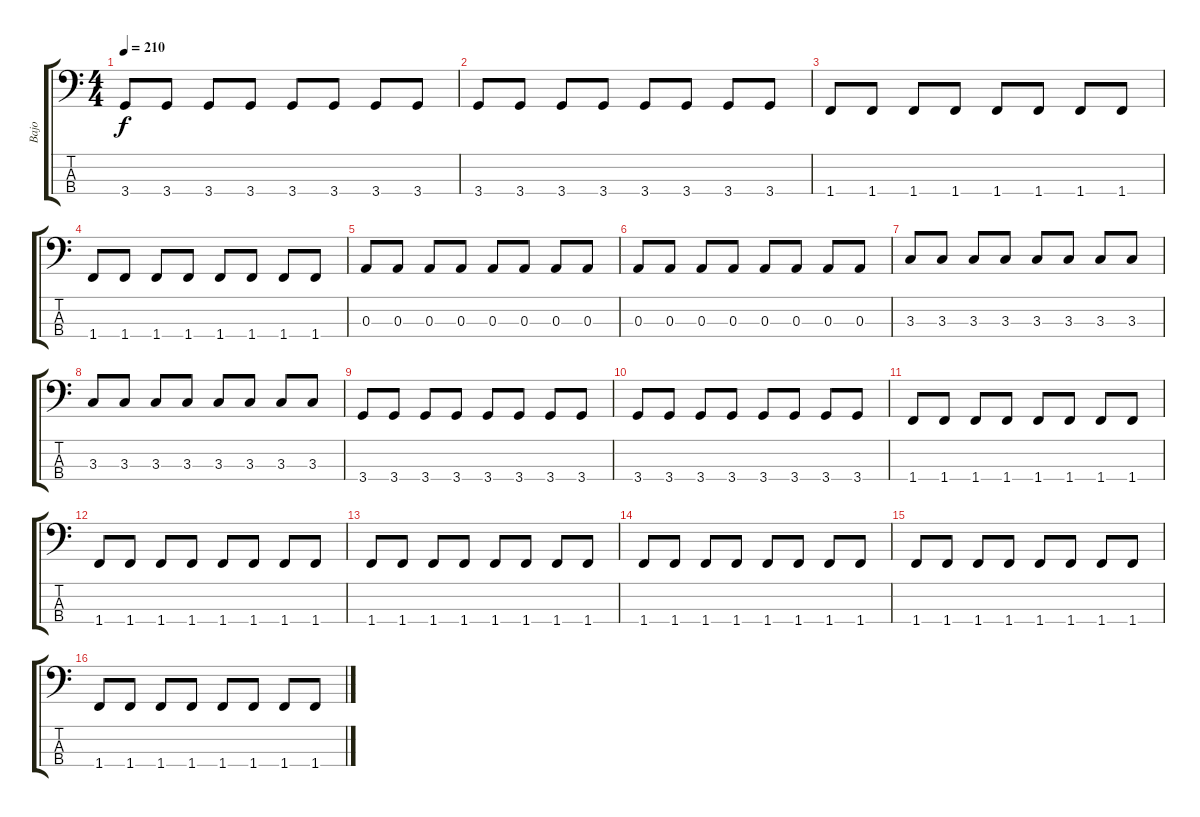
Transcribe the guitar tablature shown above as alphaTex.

\track ("Bajo" "Bajo") {instrument electricbassfinger}
\staff {score tabs}
\tuning (G2 D2 A1 E1) {hide}
\ts (4 4)
\tempo 210
\clef f4
\ks c
3.4.8{dy f} 3.4.8 3.4.8 3.4.8 3.4.8 3.4.8 3.4.8 3.4.8 |
3.4.8 3.4.8 3.4.8 3.4.8 3.4.8 3.4.8 3.4.8 3.4.8 |
1.4.8 1.4.8 1.4.8 1.4.8 1.4.8 1.4.8 1.4.8 1.4.8 |
1.4.8 1.4.8 1.4.8 1.4.8 1.4.8 1.4.8 1.4.8 1.4.8 |
0.3.8 0.3.8 0.3.8 0.3.8 0.3.8 0.3.8 0.3.8 0.3.8 |
0.3.8 0.3.8 0.3.8 0.3.8 0.3.8 0.3.8 0.3.8 0.3.8 |
3.3.8 3.3.8 3.3.8 3.3.8 3.3.8 3.3.8 3.3.8 3.3.8 |
3.3.8 3.3.8 3.3.8 3.3.8 3.3.8 3.3.8 3.3.8 3.3.8 |
3.4.8 3.4.8 3.4.8 3.4.8 3.4.8 3.4.8 3.4.8 3.4.8 |
3.4.8 3.4.8 3.4.8 3.4.8 3.4.8 3.4.8 3.4.8 3.4.8 |
1.4.8 1.4.8 1.4.8 1.4.8 1.4.8 1.4.8 1.4.8 1.4.8 |
1.4.8 1.4.8 1.4.8 1.4.8 1.4.8 1.4.8 1.4.8 1.4.8 |
1.4.8 1.4.8 1.4.8 1.4.8 1.4.8 1.4.8 1.4.8 1.4.8 |
1.4.8 1.4.8 1.4.8 1.4.8 1.4.8 1.4.8 1.4.8 1.4.8 |
1.4.8 1.4.8 1.4.8 1.4.8 1.4.8 1.4.8 1.4.8 1.4.8 |
1.4.8 1.4.8 1.4.8 1.4.8 1.4.8 1.4.8 1.4.8 1.4.8
